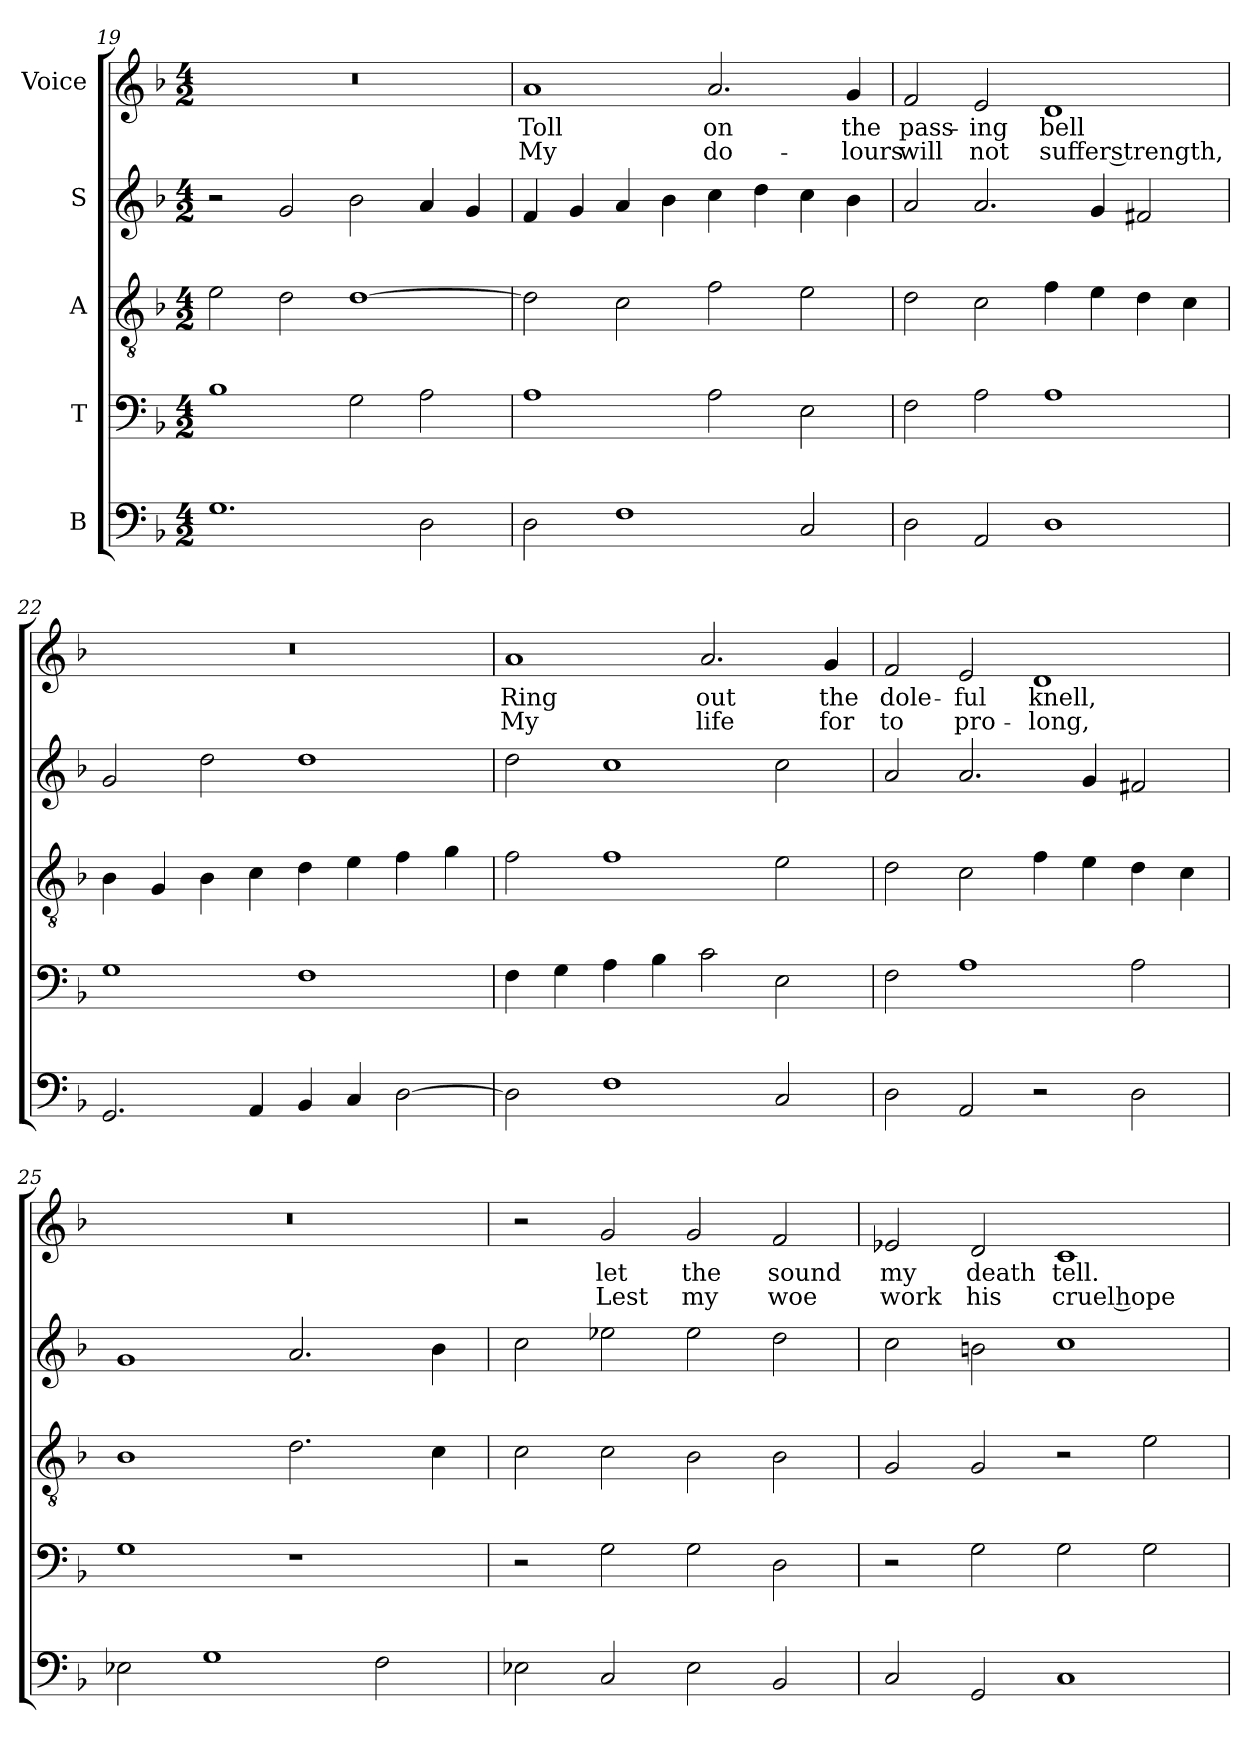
**kern	**kern	**kern	**kern	**kern	**text	**text
*part5	*part4	*part3	*part2	*part1	*part1	*part1
*staff5	*staff4	*staff3	*staff2	*staff1	*staff1	*staff1
*I"B	*I"T	*I"A	*I"S	*I"Voice	*	*
*clefF4	*clefF4	*clefGv2	*clefG2	*clefG2	*	*
*k[b-]	*k[b-]	*k[b-]	*k[b-]	*k[b-]	*	*
*F:	*F:	*F:	*F:	*F:	*	*
*M4/2	*M4/2	*M4/2	*M4/2	*M4/2	*	*
=19	=19	=19	=19	=19	=19	=19
1.G	1B-	2e\	2r	0r	.	.
.	.	2d\	2g/	.	.	.
.	2G\	[1d	2b-\	.	.	.
2D\	2A\	.	4a/	.	.	.
.	.	.	4g/	.	.	.
=20	=20	=20	=20	=20	=20	=20
!	!	!	!	!	!LO:LY:b	!LO:LY:b
2D\	1A	2d\]	4f/	1a	Toll	My
.	.	.	4g/	.	.	.
1F	.	2c\	4a/	.	.	.
.	.	.	4b-\	.	.	.
!	!	!	!	!	!LO:LY:b	!LO:LY:b
.	2A\	2f\	4cc\	2.a/	on	do-
.	.	.	4dd\	.	.	.
2C/	2E\	2e\	4cc\	.	.	.
!	!	!	!	!	!LO:LY:b	!LO:LY:b
.	.	.	4b-\	4g/	the	-lours
=21	=21	=21	=21	=21	=21	=21
!	!	!	!	!	!LO:LY:b	!LO:LY:b
2D\	2F\	2d\	2a/	2f/	pass-	will
!	!	!	!	!	!LO:LY:b	!LO:LY:b
2AA/	2A\	2c\	2.a/	2e/	-ing	not
!	!	!	!	!	!LO:LY:b	!LO:LY:b
1D	1A	4f\	.	1d	bell	suffer strength,
.	.	4e\	4g/	.	.	.
.	.	4d\	2f#X/	.	.	.
.	.	4c\	.	.	.	.
!!LO:PB:g=z
=22	=22	=22	=22	=22	=22	=22
2.GG/	1G	4B-\	2g/	0r	.	.
.	.	4G/	.	.	.	.
.	.	4B-\	2dd\	.	.	.
4AA/	.	4c\	.	.	.	.
4BB-/	1F	4d\	1dd	.	.	.
4C/	.	4e\	.	.	.	.
[2D\	.	4f\	.	.	.	.
.	.	4g\	.	.	.	.
=23	=23	=23	=23	=23	=23	=23
!	!	!	!	!	!LO:LY:b	!LO:LY:b
2D\]	4F\	2f\	2dd\	1a	Ring	My
.	4G\	.	.	.	.	.
1F	4A\	1f	1cc	.	.	.
.	4B-\	.	.	.	.	.
!	!	!	!	!	!LO:LY:b	!LO:LY:b
.	2c\	.	.	2.a/	out	life
2C/	2E\	2e\	2cc\	.	.	.
!	!	!	!	!	!LO:LY:b	!LO:LY:b
.	.	.	.	4g/	the	for
=24	=24	=24	=24	=24	=24	=24
!	!	!	!	!	!LO:LY:b	!LO:LY:b
2D\	2F\	2d\	2a/	2f/	dole-	to
!	!	!	!	!	!LO:LY:b	!LO:LY:b
2AA/	1A	2c\	2.a/	2e/	-ful	pro-
!	!	!	!	!	!LO:LY:b	!LO:LY:b
2r	.	4f\	.	1d	knell,	-long,
.	.	4e\	4g/	.	.	.
2D\	2A\	4d\	2f#X/	.	.	.
.	.	4c\	.	.	.	.
=25	=25	=25	=25	=25	=25	=25
2E-X\	1G	1B-	1g	0r	.	.
1G	.	.	.	.	.	.
.	1r	2.d\	2.a/	.	.	.
2F\	.	.	.	.	.	.
.	.	4c\	4b-\	.	.	.
=26	=26	=26	=26	=26	=26	=26
2E-X\	2r	2c\	2cc\	2r	.	.
!	!	!	!	!	!LO:LY:b	!LO:LY:b
2C/	2G\	2c\	2ee-X\	2g/	let	Lest
!	!	!	!	!	!LO:LY:b	!LO:LY:b
2E-\	2G\	2B-\	2ee-\	2g/	the	my
!	!	!	!	!	!LO:LY:b	!LO:LY:b
2BB-/	2D\	2B-\	2dd\	2f/	sound	woe
=27	=27	=27	=27	=27	=27	=27
!	!	!	!	!	!LO:LY:b	!LO:LY:b
2C/	2r	2G/	2cc\	2e-X/	my	work
!	!	!	!	!	!LO:LY:b	!LO:LY:b
2GG/	2G\	2G/	2bn\	2d/	death	his
!	!	!	!	!	!LO:LY:b	!LO:LY:b
1C	2G\	2r	1cc	1c	tell.	cruel hope
.	2G\	2e\	.	.	.	.
=	=	=	=	=	=	=
*-	*-	*-	*-	*-	*-	*-
